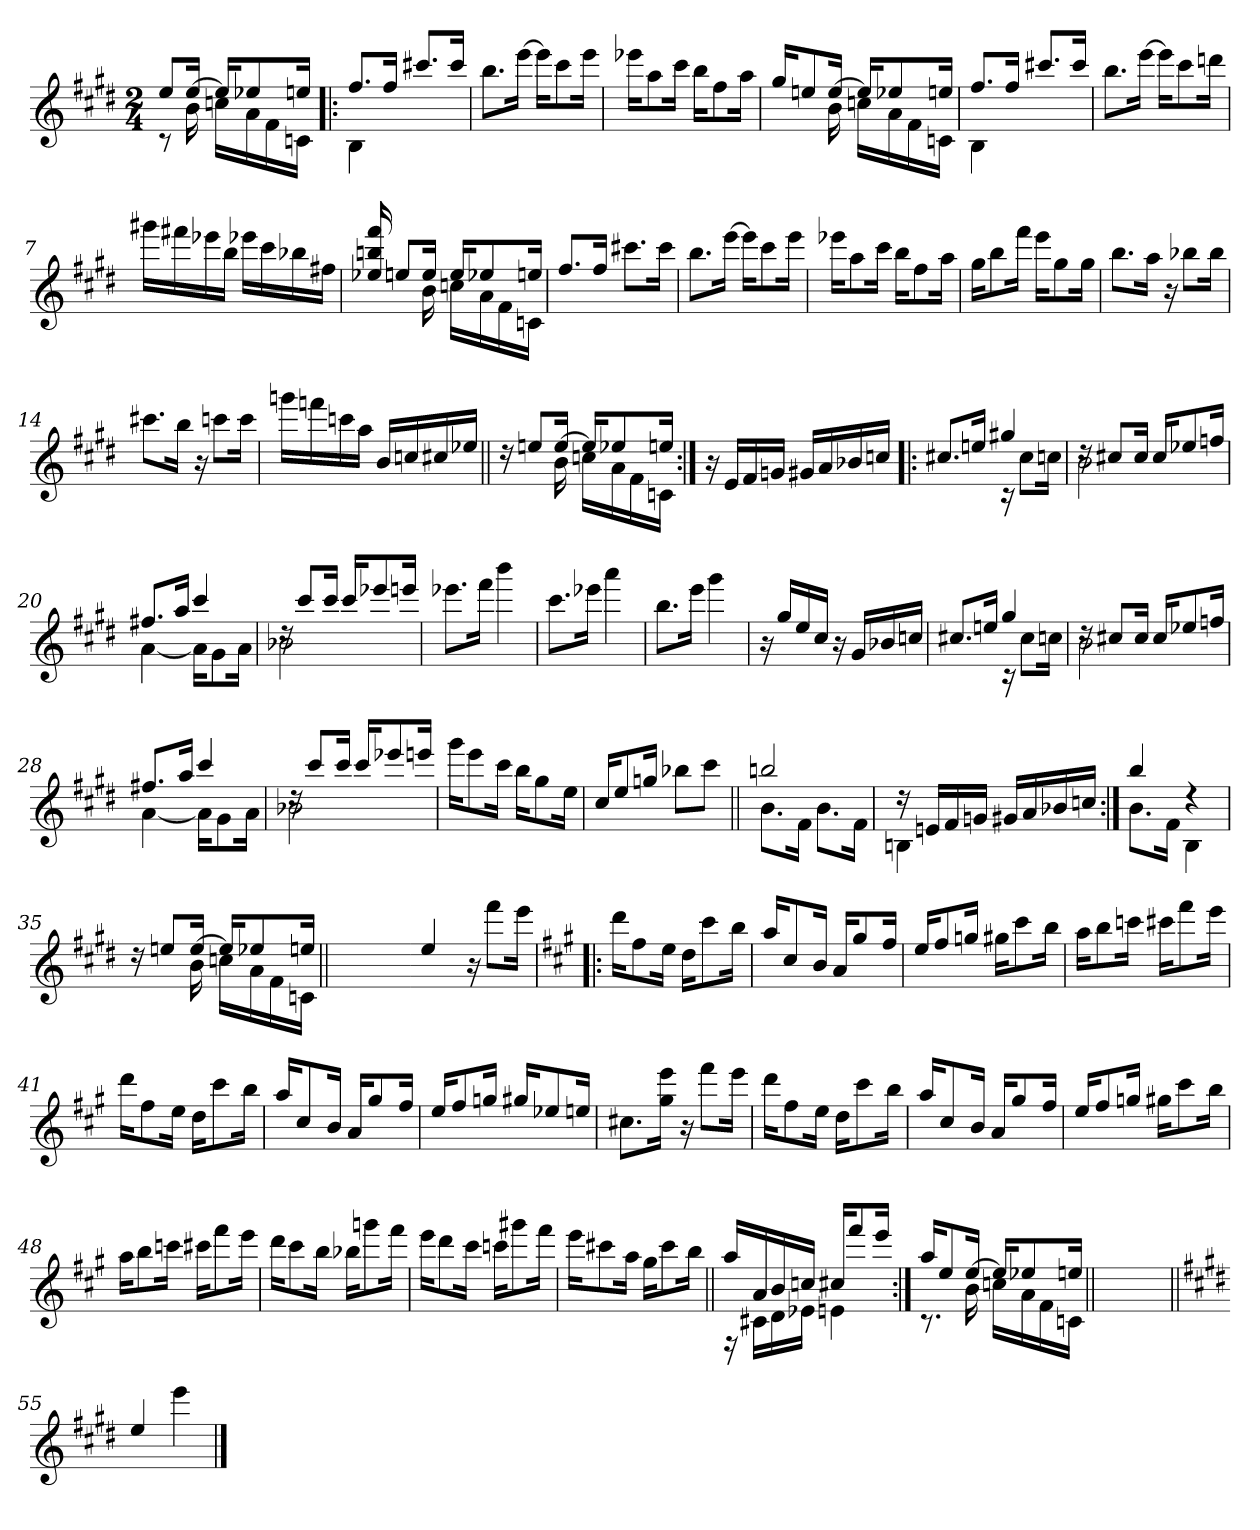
**kern
*part1
*staff1
*clefG2
*k[f#c#g#d#]
*E:
*M2/4
=
*^
8ee/L	8rB
[>16ee/Jk	16b!\
16ee/KL]	16ccn!\LL
8ee-X/	16a!\
.	16f#!\
16een/Jk	16cn!\JJ
=1!|:	=1!|:
8.ff#/L	4B!\
16ff#/Jk	.
8.ccc#X/L	4ryy
16ccc#/Jk	.
*v	*v
=2
8.bb\L
[16eee\Jk
16eee\KL]
8ccc#\
16eee\Jk
=3
16eee-X\KL
8aa\
16ccc#\Jk
16bb\KL
8ff#\
16aa\Jk
!!LO:LB:g=z
=4
*^
16gg#/KL	8.ryy
8een/	.
[>16ee/Jk	16b!\
16ee/KL]	16ccn!\LL
8ee-X/	16a!\
.	16f#!\
16een/Jk	16cn!\JJ
=5	=5
8.ff#/L	4B!\
16ff#/Jk	.
8.ccc#X/L	4ryy
16ccc#/Jk	.
*v	*v
=6
8.bb\L
[16eee\Jk
16eee\KL]
8ccc#\
16dddn\Jk
=7
16ggg#X\LL
16fff#X\
16eee-X\
16bb\JJ
16eee-X\LL
16ccc#\
16bb-X\
16ff#X\JJ
!!LO:LB:g=z
=8
*^
16ee-X/ 16bbn/ 16fff#/	8.ryy
8een/L	.
16ee/Jk	16b!\
16ee/KL	16ccn!\LL
8ee-X/	16a!\
.	16f#!\
16een/Jk	16cn!\JJ
*v	*v
=9
8.ff#/L
16ff#/Jk
8.ccc#X\L
16ccc#\Jk
=10
8.bb\L
[16eee\Jk
16eee\KL]
8ccc#\
16eee\Jk
=11
16eee-X\KL
8aa\
16ccc#\Jk
16bb\KL
8ff#\
16aa\Jk
=12
16gg#\KL
8bb\
16fff#\Jk
16eee\KL
8gg#\
16gg#\Jk
!!LO:LB:g=z
=13
8.bb\L
16aa\Jk
16r
8bb-X\L
16bb-\Jk
=14
8.ccc#X\L
16bb\Jk
16r
8cccn\L
16ccc\Jk
=15
16gggn\LL
16fffn\
16cccn\
16aa\JJ
16b/LL
16ccn/
16cc#X/
16ee-X/JJ
=16||
*^
16rdd	8.ryy
8een/L	.
[>16ee/Jk	16b!\
16ee/KL]	16ccn!\LL
8ee-X/	16a!\
.	16f#!\
16een/Jk	16cn!\JJ
*v	*v
!!LO:LB:g=z
=17:|!
16r
16e/LL
16f#/
16gn/JJ
16g#/LL
16a/
16b-X/
16ccn/JJ
=18!|:
*^
8.cc#X/L	4ryy
16een/Jk	.
4gg#X/	16rB
.	8cc#!\L
.	16ccn!\Jk
=19	=19
16rdd	2b!\
8cc#X/L	.
16cc#/Jk	.
16cc#/KL	.
8ee-X/	.
16ffn/Jk	.
=20	=20
8.ff#X/L	[<4a!\
16aa/Jk	.
4ccc#/	16a!\KL]
.	8g#!\
.	16a!\Jk
=21	=21
16rdd	2b-X!\
8ccc#/L	.
16ccc#/Jk	.
16ccc#/KL	.
8eee-X/	.
16eeen/Jk	.
*v	*v
!!LO:LB:g=z
=22
8.eee-X\L
16fff#\Jk
4bbb\
=23
8.ccc#\L
16eee-X\Jk
4aaa\
=24
8.bb\L
16eee\Jk
4ggg#\
=25
16r
16gg#/LL
16ee/
16cc#/JJ
16r
16g#/LL
16b-X/
16ccn/JJ
=26
*^
8.cc#X/L	4ryy
16een/Jk	.
4gg#/	16rB
.	8cc#!\L
.	16ccn!\Jk
!!LO:LB:g=z	!!
=27	=27
16rdd	2b!\
8cc#X/L	.
16cc#/Jk	.
16cc#/KL	.
8ee-X/	.
16ffn/Jk	.
=28	=28
8.ff#X/L	[<4a!\
16aa/Jk	.
4ccc#/	16a!\KL]
.	8g#!\
.	16a!\Jk
=29	=29
16rdd	2b-X!\
8ccc#/L	.
16ccc#/Jk	.
16ccc#/KL	.
8eee-X/	.
16eeen/Jk	.
*v	*v
=30
16ggg#\KL
8eee\
16ccc#\Jk
16bb\KL
8gg#\
16ee\Jk
=31
16cc#/KL
8ee/
16ggn/Jk
8bb-X\L
8ccc#\J
!!LO:LB:g=z
=32||
*^
2bbn/	8.b!\L
.	16f#!\Jk
.	8.b!\L
.	16f#!\Jk
=33	=33
16rdd	4Bn!\
16en/LL	.
16f#/	.
16gn/JJ	.
16g#X/LL	4ryy
16a/	.
16b-X/	.
16ccn/JJ	.
=34:|!	=34:|!
4bb/	8.b!\L
.	16f#!\Jk
4rdd	4B!\
=35	=35
16rdd	8.ryy
8een/L	.
[>16ee/Jk	16b!\
16ee/KL]	16ccn!\LL
8ee-X/	16a!\
.	16f#!\
16een/Jk	16cn!\JJ
*v	*v
=35X351||
2ryy
!!LO:LB:g=z
=36-
4ee/
16r
8fff#\L
16eee\Jk
=37!|:
*k[f#c#g#]
*A:
16ddd\KL
8ff#\
16ee\Jk
16dd\KL
8ccc#\
16bb\Jk
=38
16aa/KL
8cc#/
16b/Jk
16a/KL
8gg#/
16ff#/Jk
=39
16ee/KL
8ff#/
16ggn/Jk
16gg#X\KL
8ccc#\
16bb\Jk
!!LO:PB:g=z
=40
16aa\KL
8bb\
16cccn\Jk
16ccc#X\KL
8fff#\
16eee\Jk
=41
16ddd\KL
8ff#\
16ee\Jk
16dd\KL
8ccc#\
16bb\Jk
=42
16aa/KL
8cc#/
16b/Jk
16a/KL
8gg#/
16ff#/Jk
=43
16ee/KL
8ff#/
16ggn/Jk
16gg#X/KL
8ee-X/
16een/Jk
!!LO:LB:g=z
=44
8.cc#X\L
16gg#\ 16eee\Jk
16r
8fff#\L
16eee\Jk
=45
16ddd\KL
8ff#\
16ee\Jk
16dd\KL
8ccc#\
16bb\Jk
=46
16aa/KL
8cc#/
16b/Jk
16a/KL
8gg#/
16ff#/Jk
=47
16ee/KL
8ff#/
16ggn/Jk
16gg#X\KL
8ccc#\
16bb\Jk
!!LO:LB:g=z
=48
16aa\KL
8bb\
16cccn\Jk
16ccc#X\KL
8fff#\
16eee\Jk
=49
16ddd\KL
8ccc#\
16bb\Jk
16bb-X\KL
8gggn\
16fff#\Jk
=50
16eee\KL
8ddd\
16ccc#\Jk
16cccn\KL
8ggg#X\
16fff#\Jk
=51
16eee\KL
8ccc#X\
16aa\Jk
16gg#\KL
8ccc#\
16bb\Jk
!!LO:LB:g=z
=52||
*^
16aa/LL	16rF
16a/	16c#X!\LL
16b/	16d!\
16ccn/JJ	16e-X!\JJ
16cc#X/KL	4en!\
8fff#/	.
16eee/Jk	.
=53:|!	=53:|!
16aa/KL	8.rB
8ee/	.
[>16ee/Jk	16b!\
16ee/KL]	16ccn!\LL
8ee-X/	16a!\
.	16f#!\
16een/Jk	16cn!\JJ
*v	*v
=54||
2ryy
=55||
*k[f#c#g#d#]
*E:
4ee/
4eee\
==
*-
